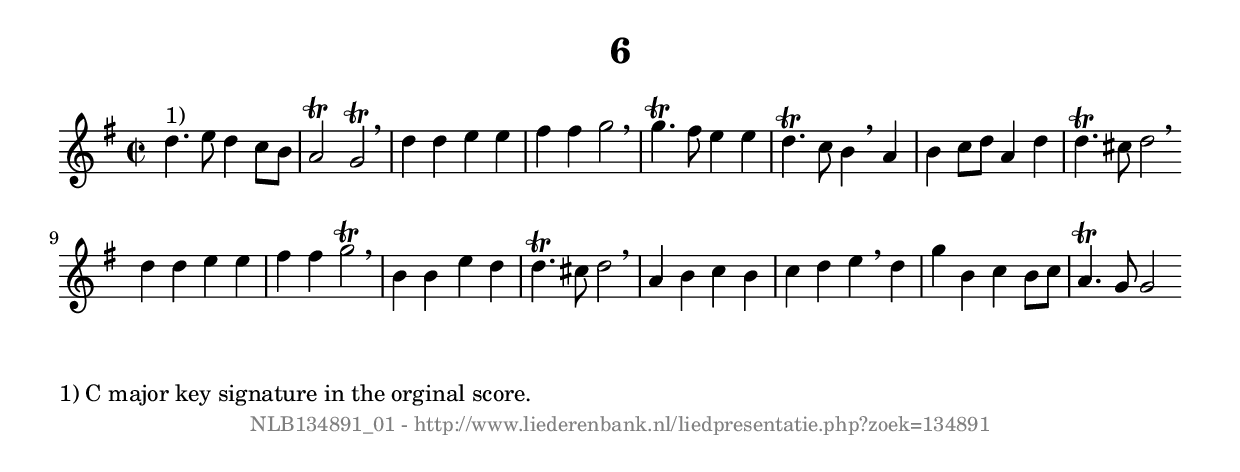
%
% produced by wce2krn 1.64 (7 June 2014)
%
\version"2.16"
#(append! paper-alist '(("long" . (cons (* 210 mm) (* 2000 mm)))))
#(set-default-paper-size "long")
sb = {\breathe}
mBreak = {\breathe }
bBreak = {\breathe }
x = {\once\override NoteHead #'style = #'cross }
gl=\glissando
itime={\override Staff.TimeSignature #'stencil = ##f }
ficta = {\once\set suggestAccidentals = ##t}
fine = {\once\override Score.RehearsalMark #'self-alignment-X = #1 \mark \markup {\italic{Fine}}}
dc = {\once\override Score.RehearsalMark #'self-alignment-X = #1 \mark \markup {\italic{D.C.}}}
dcf = {\once\override Score.RehearsalMark #'self-alignment-X = #1 \mark \markup {\italic{D.C. al Fine}}}
dcc = {\once\override Score.RehearsalMark #'self-alignment-X = #1 \mark \markup {\italic{D.C. al Coda}}}
ds = {\once\override Score.RehearsalMark #'self-alignment-X = #1 \mark \markup {\italic{D.S.}}}
dsf = {\once\override Score.RehearsalMark #'self-alignment-X = #1 \mark \markup {\italic{D.S. al Fine}}}
dsc = {\once\override Score.RehearsalMark #'self-alignment-X = #1 \mark \markup {\italic{D.S. al Coda}}}
pv = {\set Score.repeatCommands = #'((volta "1"))}
sv = {\set Score.repeatCommands = #'((volta "2"))}
tv = {\set Score.repeatCommands = #'((volta "3"))}
qv = {\set Score.repeatCommands = #'((volta "4"))}
xv = {\set Score.repeatCommands = #'((volta #f))}
\header{ tagline = ""
title = "6"
}
\score {{
\key g \major
\relative g'
{
\set melismaBusyProperties = #'()
\time 2/2
\tempo 4=120
\override Score.MetronomeMark #'transparent = ##t
\override Score.RehearsalMark #'break-visibility = #(vector #t #t #f)
d'4. ^"1)" e8 d4 c8 b a2 ^\trill g ^\trill \sb d'4 d e e fis fis g2 \sb g4. ^\trill fis8 e4 e d4. ^\trill c8 b4 \sb a b c8 d a4 d d4.^\trill cis8 d2 \bar ":|:" \bBreak
d4 d e e fis fis g2 ^\trill \sb b,4 b e d d4. ^\trill cis8 d2 \sb a4 b c b c d e \sb d g b, c b8 c a4. ^\trill g8 g2 \bar ":|"
 }}
 \midi { }
 \layout {
            indent = 0.0\cm
}
}
\markup { \wordwrap-string #" 
1) C major key signature in the orginal score.
"}
\markup { \vspace #0 } \markup { \with-color #grey \fill-line { \center-column { \smaller "NLB134891_01 - http://www.liederenbank.nl/liedpresentatie.php?zoek=134891" } } }
